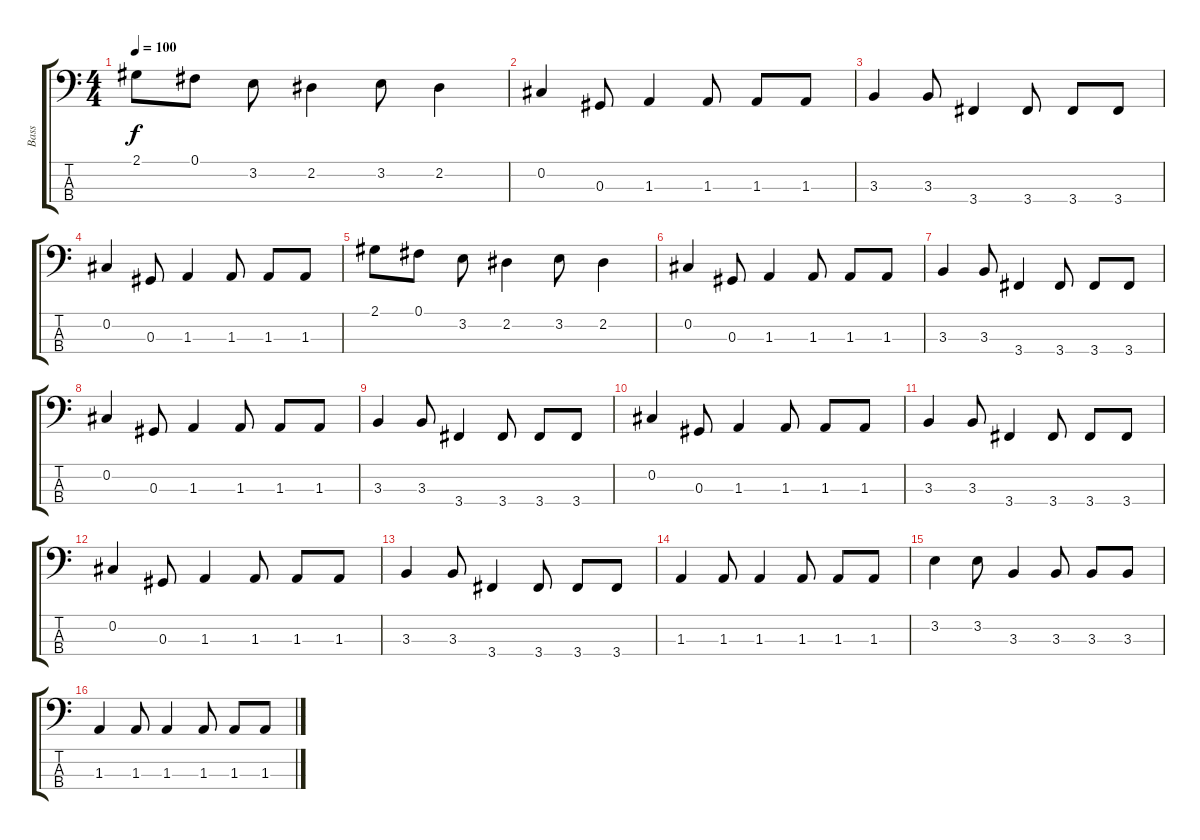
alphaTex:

\track ("Bass" "Bass") {instrument electricbasspick}
\staff {score tabs}
\tuning (Gb2 Db2 Ab1 Eb1) {hide}
\ts (4 4)
\tempo 100
\clef f4
\ks c
2.1.8{dy f} 0.1.8 3.2.8 2.2.4 3.2.8 2.2.4 |
0.2.4 0.3.8 1.3.4 1.3.8 1.3.8 1.3.8 |
3.3.4 3.3.8 3.4.4 3.4.8 3.4.8 3.4.8 |
0.2.4 0.3.8 1.3.4 1.3.8 1.3.8 1.3.8 |
2.1.8 0.1.8 3.2.8 2.2.4 3.2.8 2.2.4 |
0.2.4 0.3.8 1.3.4 1.3.8 1.3.8 1.3.8 |
3.3.4 3.3.8 3.4.4 3.4.8 3.4.8 3.4.8 |
0.2.4 0.3.8 1.3.4 1.3.8 1.3.8 1.3.8 |
3.3.4 3.3.8 3.4.4 3.4.8 3.4.8 3.4.8 |
0.2.4 0.3.8 1.3.4 1.3.8 1.3.8 1.3.8 |
3.3.4 3.3.8 3.4.4 3.4.8 3.4.8 3.4.8 |
0.2.4 0.3.8 1.3.4 1.3.8 1.3.8 1.3.8 |
3.3.4 3.3.8 3.4.4 3.4.8 3.4.8 3.4.8 |
1.3.4 1.3.8 1.3.4 1.3.8 1.3.8 1.3.8 |
3.2.4 3.2.8 3.3.4 3.3.8 3.3.8 3.3.8 |
1.3.4 1.3.8 1.3.4 1.3.8 1.3.8 1.3.8
